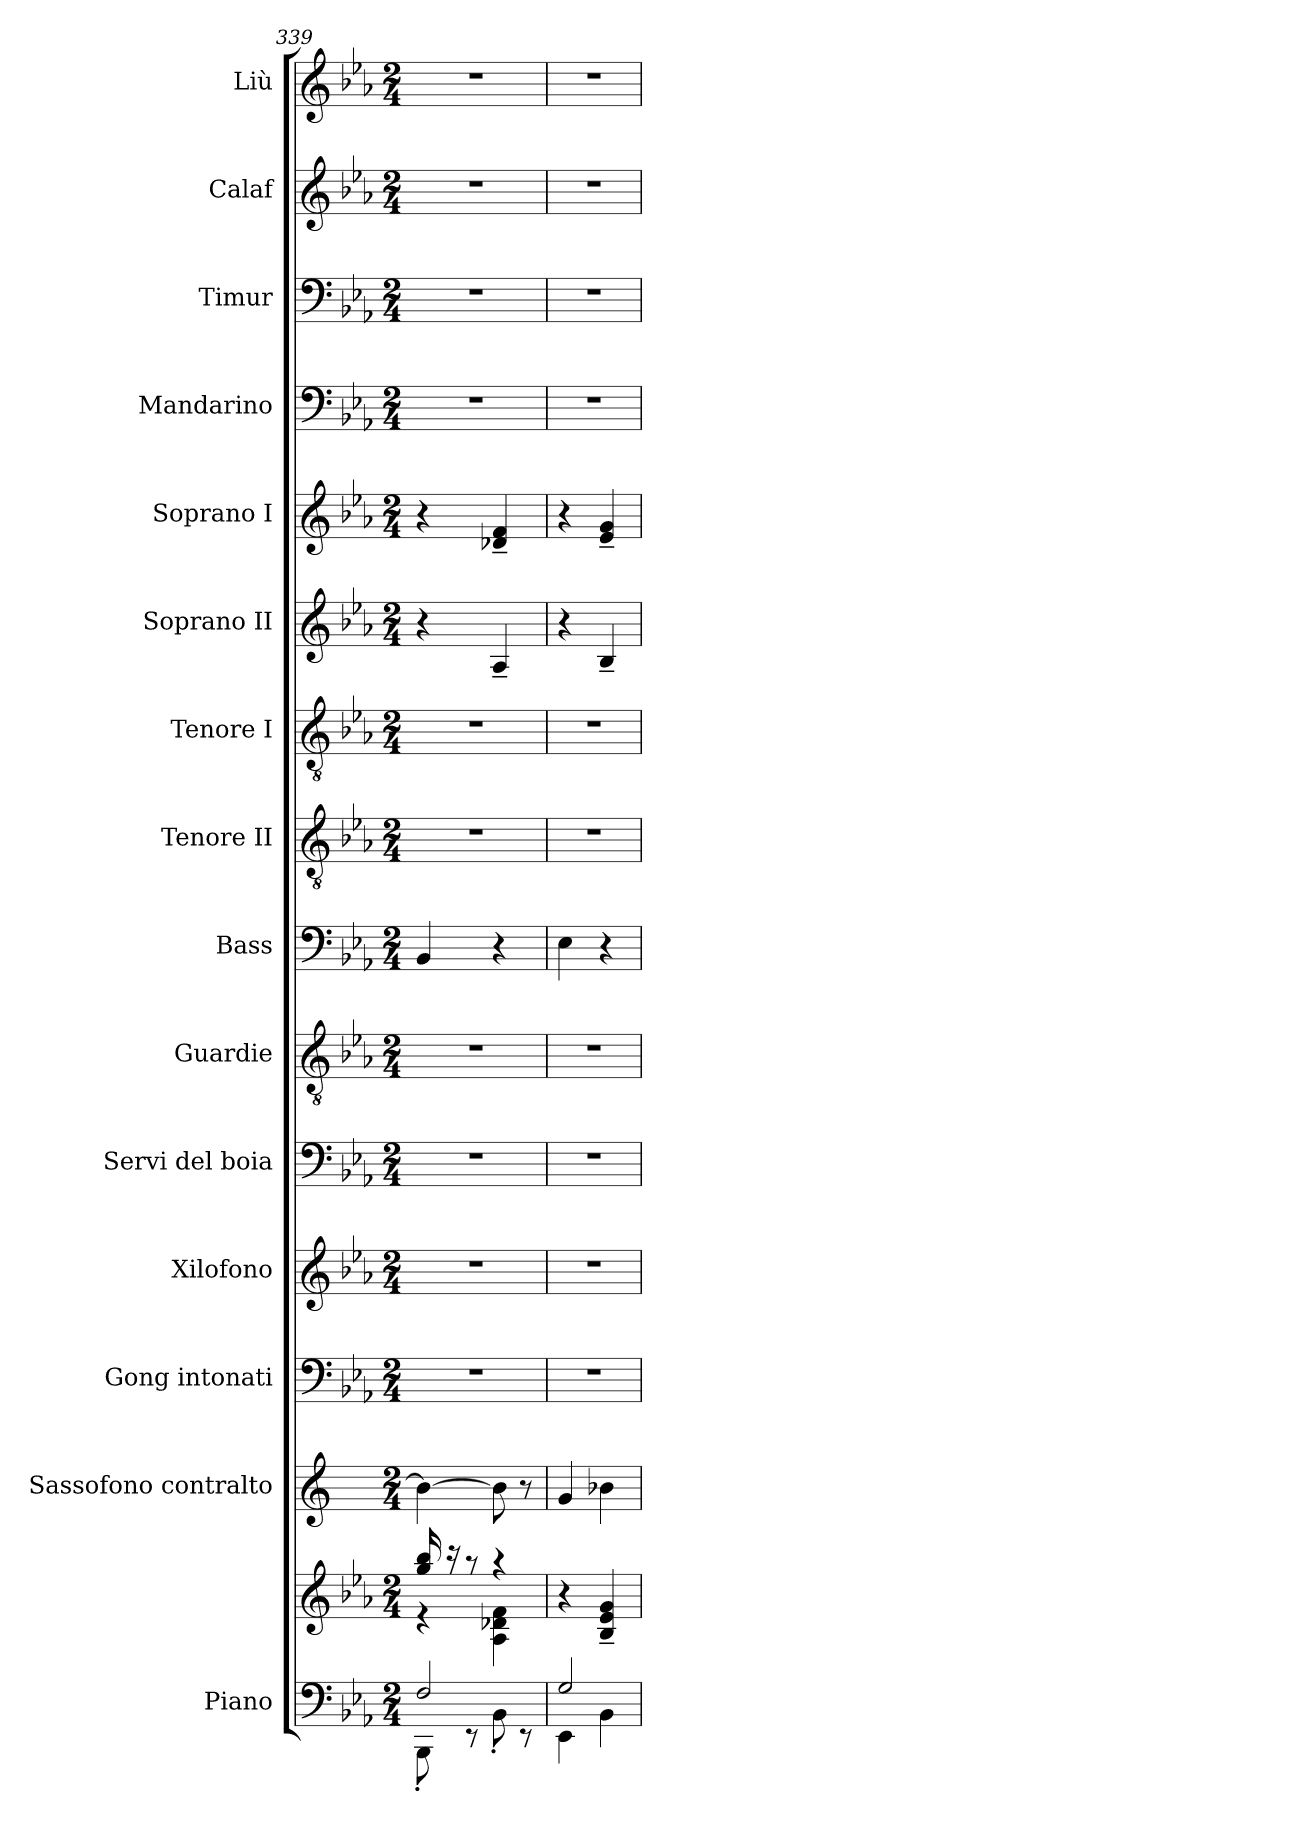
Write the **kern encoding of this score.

**kern	**kern	**kern	**kern	**kern	**kern	**kern	**kern	**kern	**kern	**kern	**kern	**kern	**kern	**kern	**kern
*part15	*part15	*part14	*part13	*part12	*part11	*part10	*part9	*part8	*part7	*part6	*part5	*part4	*part3	*part2	*part1
*staff16	*staff15	*staff14	*staff13	*staff12	*staff11	*staff10	*staff9	*staff8	*staff7	*staff6	*staff5	*staff4	*staff3	*staff2	*staff1
*I"Piano	*	*I"Sassofono contralto	*I"Gong intonati	*I"Xilofono	*I"Servi del boia	*I"Guardie	*I"Bass	*I"Tenore II	*I"Tenore I	*I"Soprano II	*I"Soprano I	*I"Mandarino	*I"Timur	*I"Calaf	*I"Liù
*I'Pno.	*	*	*I'Gong int.	*I'Xil.	*I'Ser.B.	*I'G.	*I'B.	*I'T. II	*I'T. I	*I'S. II	*I'S. I	*I'M.	*I'T.	*I'C.	*I'L.
!!LO:PB:g=z
*clefF4	*clefG2	*clefG2	*clefF4	*clefG2	*clefF4	*clefGv2	*clefF4	*clefGv2	*clefGv2	*clefG2	*clefG2	*clefF4	*clefF4	*clefG2	*clefG2
*	*	*ITrd5c9	*	*ITrd-7c-12	*	*	*	*	*	*	*	*	*	*	*
*k[b-e-a-]	*k[b-e-a-]	*k[b-e-a-]	*k[b-e-a-]	*k[b-e-a-]	*k[b-e-a-]	*k[b-e-a-]	*k[b-e-a-]	*k[b-e-a-]	*k[b-e-a-]	*k[b-e-a-]	*k[b-e-a-]	*k[b-e-a-]	*k[b-e-a-]	*k[b-e-a-]	*k[b-e-a-]
*M2/4	*M2/4	*M2/4	*M2/4	*M2/4	*M2/4	*M2/4	*M2/4	*M2/4	*M2/4	*M2/4	*M2/4	*M2/4	*M2/4	*M2/4	*M2/4
=339	=339	=339	=339	=339	=339	=339	=339	=339	=339	=339	=339	=339	=339	=339	=339
*^	*^	*	*	*	*	*	*	*	*	*	*	*	*	*	*
2F/	8BBB-'\	16gg/ 16bb-/	4r	4d-\_	2r	2r	2r	2r	4BB-/	2r	2r	4r	4r	2r	2r	2r	2r
.	.	16r	.	.	.	.	.	.	.	.	.	.	.	.	.	.	.
.	8r	8r	.	.	.	.	.	.	.	.	.	.	.	.	.	.	.
.	8BB-'\	4r	4A-\ 4d-X\ 4f\	8d-\]	.	.	.	.	4r	.	.	4A-~/	4d-X/~ 4f/~	.	.	.	.
.	8r	.	.	8r	.	.	.	.	.	.	.	.	.	.	.	.	.
*	*	*v	*v	*	*	*	*	*	*	*	*	*	*	*	*	*	*
=340	=340	=340	=340	=340	=340	=340	=340	=340	=340	=340	=340	=340	=340	=340	=340	=340
2G/	4EE-\	4r	4B-/	2r	2r	2r	2r	4E-\	2r	2r	4r	4r	2r	2r	2r	2r
.	4BB-\	4B-/~ 4e-/~ 4g/~	4d-X\	.	.	.	.	4r	.	.	4B-~/	4e-/~ 4g/~	.	.	.	.
*v	*v	*	*	*	*	*	*	*	*	*	*	*	*	*	*	*
=	=	=	=	=	=	=	=	=	=	=	=	=	=	=	=
*-	*-	*-	*-	*-	*-	*-	*-	*-	*-	*-	*-	*-	*-	*-	*-
